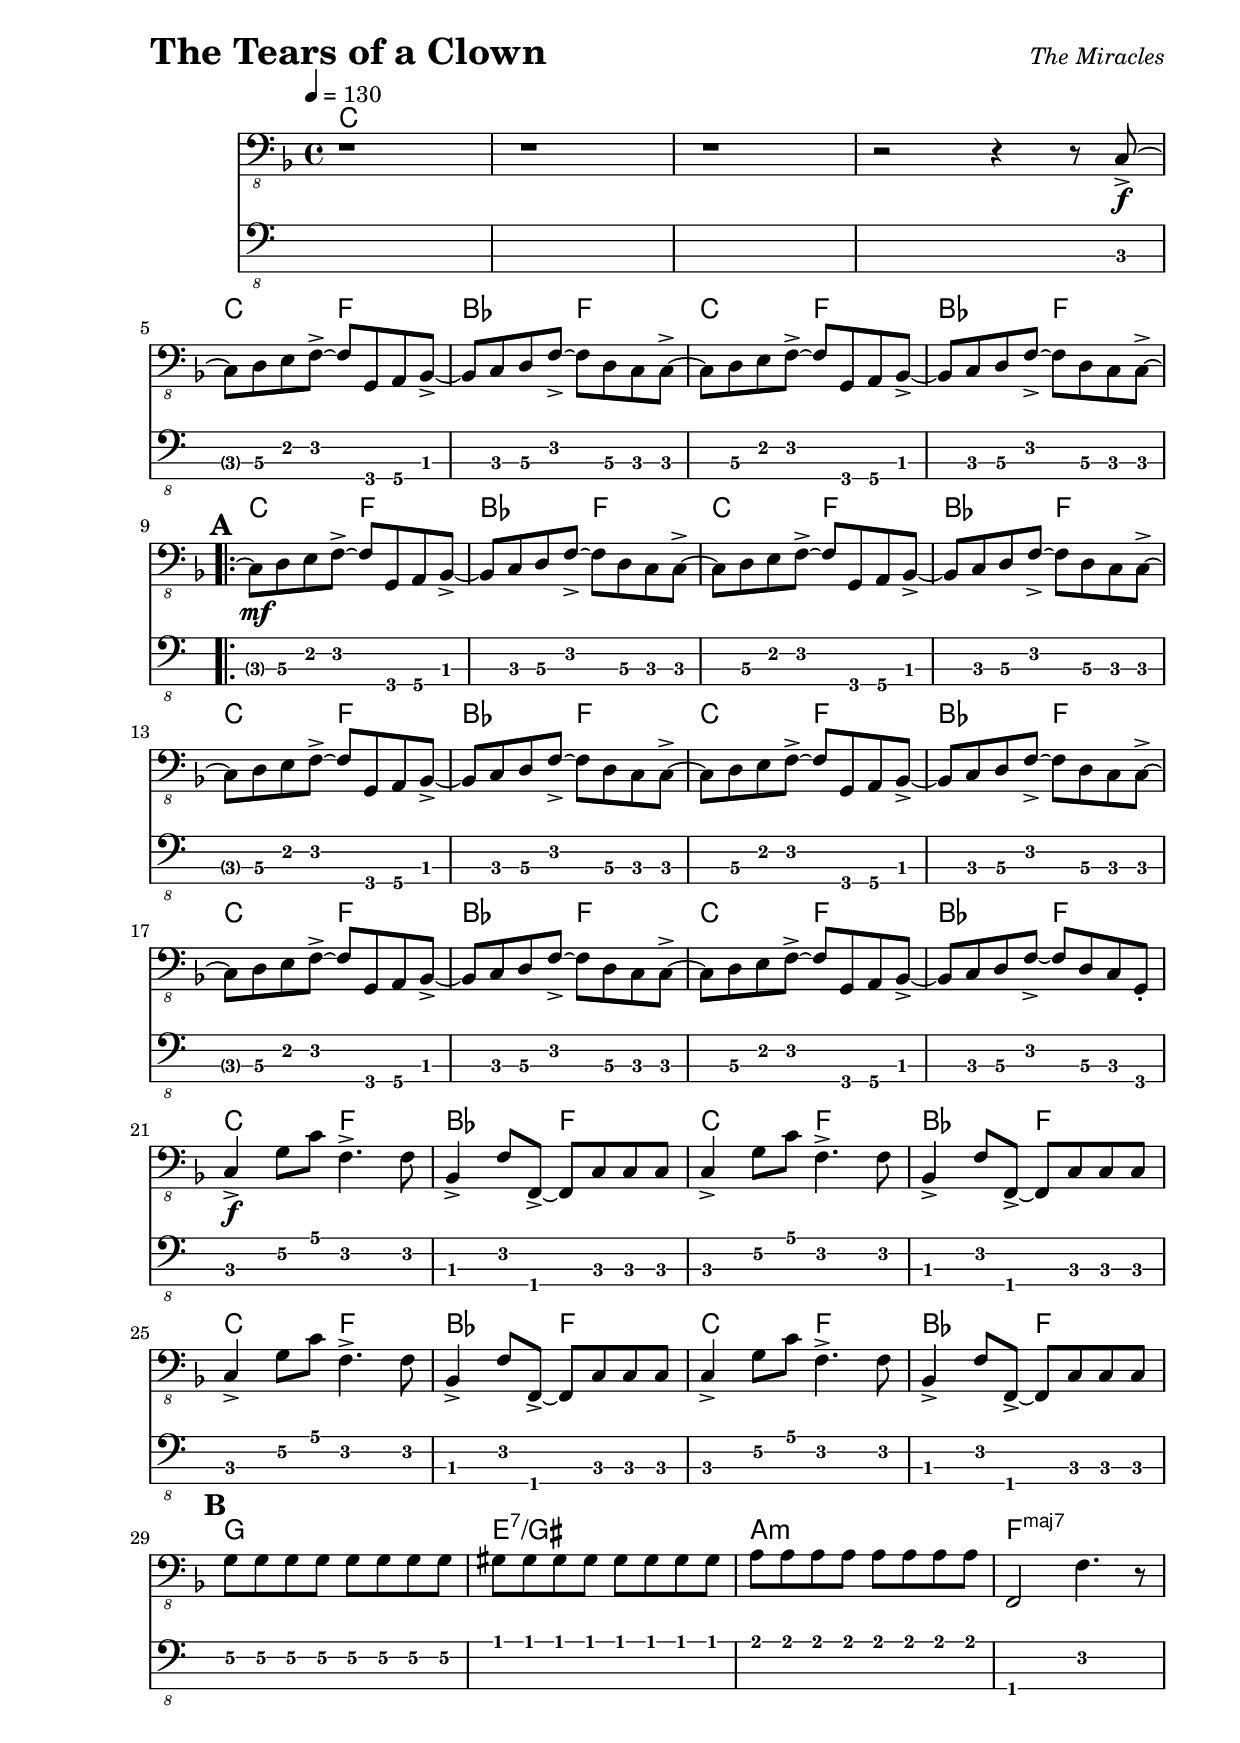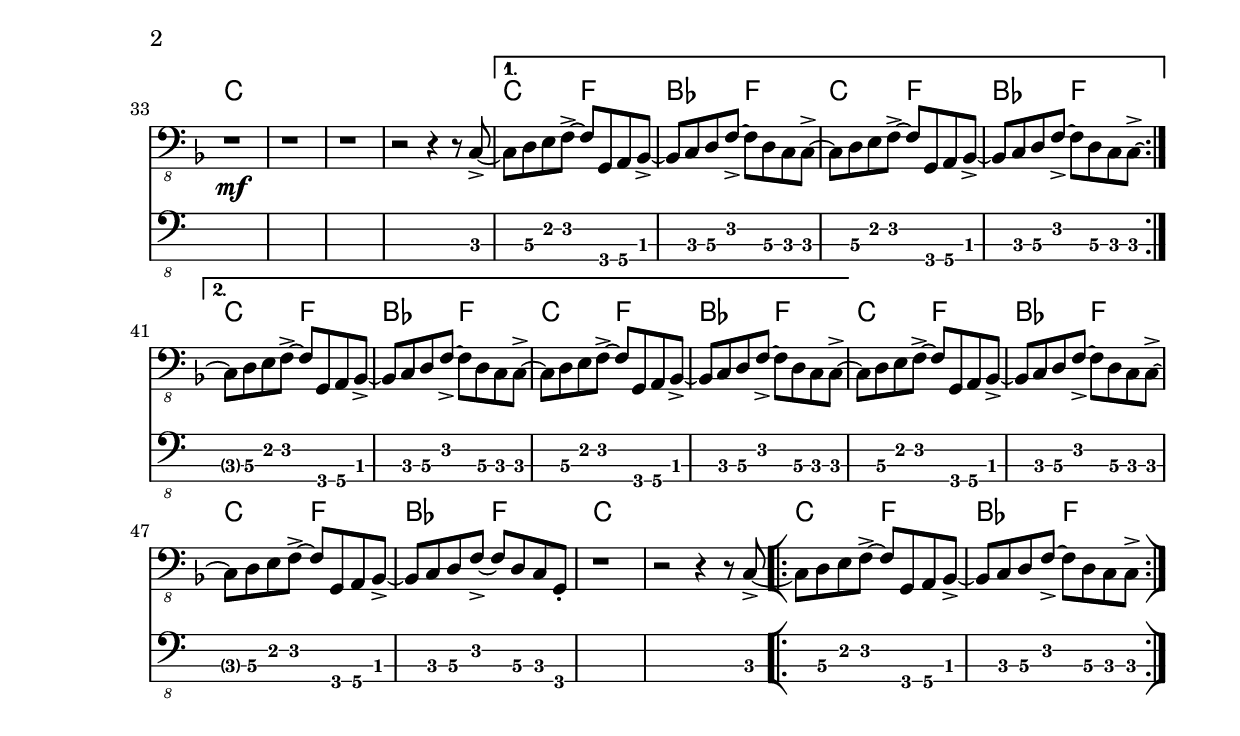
% LilyBin

\include "english.ly"

\version "2.18.0"

\header {
  piece = \markup { \fontsize #4 \bold "The Tears of a Clown" }
  opus = \markup { \italic "The Miracles" }
}

\paper { 
  left-margin = 1.0\in
  right-margin = 0.5\in
}

my_notes = \relative c, {
  \clef "bass_8"
  \time 4/4
  \tempo 4 = 130
  
  \key f \major
  %% WRONG KEY
  %% f4-. \mf r4 r2 | r2 r4 f8-. c'8-. | f,4-. r4 r2 | r2 r4 r8 c8->~ \f |
  %% c8 d8 e8 f8-> ~f8 c8 d8 ef8-> ~ef8 f8 g8 bf8-> ~bf8 bf8 g8 d8->~ |
  
  r1 | r1 | r1 | r2 r4 r8 c8->~ \f |
  \break
  c8 d8 e8 f8-> ~f8 g,8 a8 bf8->~ | bf8 c8 d8 f8-> ~f8 d8 c8 c8->~ |
  c8 d8 e8 f8-> ~f8 g,8 a8 bf8->~ | bf8 c8 d8 f8-> ~f8 d8 c8 c8->~ |
  \break
  \repeat volta 2 {
    %% 9
    \mark \default
    c8 \mf d8 e8 f8-> ~f8 g,8 a8 bf8->~ | bf8 c8 d8 f8-> ~f8 d8 c8 c8->~ |
    c8 d8 e8 f8-> ~f8 g,8 a8 bf8->~ | bf8 c8 d8 f8-> ~f8 d8 c8 c8->~ |
    \break
    c8 d8 e8 f8-> ~f8 g,8 a8 bf8->~ | bf8 c8 d8 f8-> ~f8 d8 c8 c8->~ |
    c8 d8 e8 f8-> ~f8 g,8 a8 bf8->~ | bf8 c8 d8 f8-> ~f8 d8 c8 c8->~ |
    \break
    c8 d8 e8 f8-> ~f8 g,8 a8 bf8->~ | bf8 c8 d8 f8-> ~f8 d8 c8 c8->~ |
    c8 d8 e8 f8-> ~f8 g,8 a8 bf8->~ | bf8 c8 d8 f8-> ~f8 d8 c8 g8-. |
    \break
    %% 21
    c4-> \f g'8 c8 f,4.-> f8 | bf,4-> f'8 f,8-> ~f8 c'8 c8 c8 | 
    c4-> g'8 c8 f,4.-> f8 | bf,4-> f'8 f,8-> ~f8 c'8 c8 c8 | 
    c4-> g'8 c8 f,4.-> f8 | bf,4-> f'8 f,8-> ~f8 c'8 c8 c8 | 
    c4-> g'8 c8 f,4.-> f8 | bf,4-> f'8 f,8-> ~f8 c'8 c8 c8 | 
    \break
    
    %% 29
    \mark \default
    g'8 g8 g8 g8 g8 g8 g8 g8 | gs8 gs8 gs8 gs8 gs8 gs8 gs8 gs8 |
    a8 a8 a8 a8 a8 a8 a8 a8 | f,2 f'4. r8 |
    \break
    %% 33
    r1 \mf | r1 | r1 | r2 r4 r8 c8->~ |
  } \alternative {
    {     
      %% 37
      c8 d8 e8 f8-> ~f8 g,8 a8 bf8->~ | bf8 c8 d8 f8-> ~f8 d8 c8 c8->~ |
      c8 d8 e8 f8-> ~f8 g,8 a8 bf8->~ | bf8 c8 d8 f8-> ~f8 d8 c8 c8->~ |
      \break
    }
    {
      c8 d8 e8 f8-> ~f8 g,8 a8 bf8->~ | bf8 c8 d8 f8-> ~f8 d8 c8 c8->~ |
      c8 d8 e8 f8-> ~f8 g,8 a8 bf8->~ | bf8 c8 d8 f8-> ~f8 d8 c8 c8->~ |
    }
  }
  
  %% 45
  c8 d8 e8 f8-> ~f8 g,8 a8 bf8->~ |
  bf8 c8 d8 f8-> ~f8 d8 c8 c8->~ |
  c8 d8 e8 f8-> ~f8 g,8 a8 bf8->~ |
  bf8 c8 d8 f8-> ~f8 d8 c8 g8-. |    %% CHECK last note
  
  %% 49
  r1 | r2 r4 r8 c8->~ |
  \repeat volta 2 {
    \bar "[|:"
    c8 d8 e8 f8-> ~f8 g,8 a8 bf8->~ | bf8 c8 d8 f8-> ~f8 d8 c8 c8->~
    \bar ":|]"
  }  
}

my_chords = \chordmode {
  \set majorSevenSymbol = \markup { maj7 }
  c1 | s1 | s1 | s1 |
  %% 5
  c2 f2 | bf2 f2 | 
  c2 f2 | bf2 f2 | 
  \repeat volta 2 {
    %% 9
    c2 f2 | bf2 f2 |
    c2 f2 | bf2 f2 |
    c2 f2 | bf2 f2 |
    c2 f2 | bf2 f2 |
    c2 f2 | bf2 f2 |
    c2 f2 | bf2 f2 |
    c2 f2 | bf2 f2 |
    c2 f2 | bf2 f2 |
    c2 f2 | bf2 f2 |
    c2 f2 | bf2 f2 |
    g1 | e:7/gs | a:m | f:maj7
    c1 | s1 | s1 | s1
  } \alternative {
    {
      c2 f2 | bf2 f2 | c2 f2 | bf2 f2 |
    }
    {
      c2 f2 | bf2 f2 | c2 f2 | bf2 f2 |
    }
  }
  
  %45
  c2 f2 | bf2 f2 | c2 f2 | bf2 f2 |
  c1 | s1 |
  
  \repeat volta 2 {
    c2 f2 | bf2 f2 |
  }
  
}

my_music = <<
  \new ChordNames \my_chords
  \new Staff \my_notes
  \new TabStaff
  \with { stringTunings = #bass-tuning } 
  { 
    \set TabStaff.minimumFret = #1
    \set TabStaff.restrainOpenStrings = ##t
    \my_notes
  }
>>
  
\score {
  \my_music
  \layout {
    \set Score.markFormatter = #format-mark-box-alphabet
    \context {
      \Score
    }
  }
}

\score {
  \unfoldRepeats
  \my_music
  \midi {}
}

